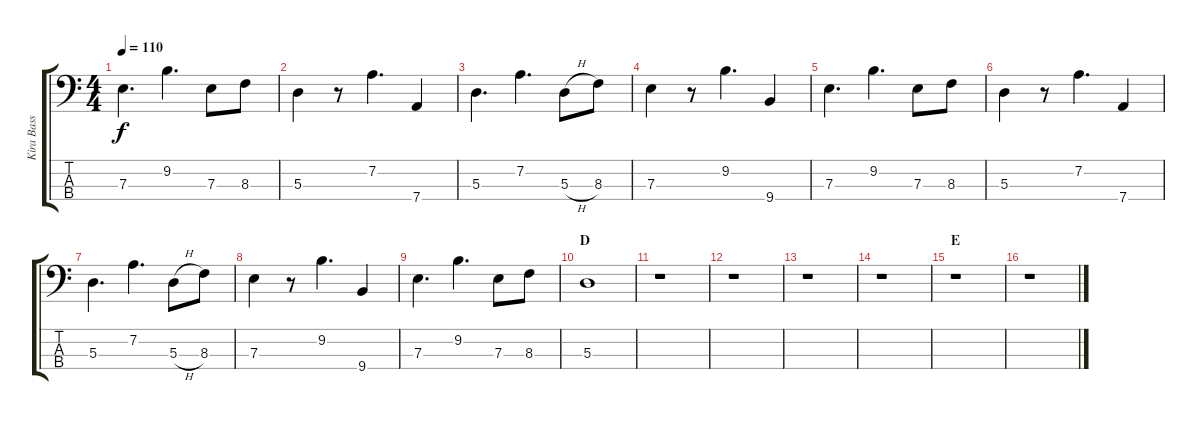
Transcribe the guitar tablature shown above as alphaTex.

\track ("Kira Bass" "Kira Bass") {instrument electricbassfinger}
\staff {score tabs}
\tuning (G2 D2 A1 D1) {hide}
\ts (4 4)
\tempo 110
\clef f4
\ks c
7.3.4{d dy f} 9.2.4{d} 7.3.8 8.3.8 |
5.3.4 r.8 7.2.4{d} 7.4.4 |
5.3.4{d} 7.2.4{d} 5.3{h}.8 8.3.8 |
7.3.4 r.8 9.2.4{d} 9.4.4 |
7.3.4{d} 9.2.4{d} 7.3.8 8.3.8 |
5.3.4 r.8 7.2.4{d} 7.4.4 |
5.3.4{d} 7.2.4{d} 5.3{h}.8 8.3.8 |
7.3.4 r.8 9.2.4{d} 9.4.4 |
7.3.4{d} 9.2.4{d} 7.3.8 8.3.8 |
\section ("" "D")
5.3.1 |
r.1 |
r.1 |
r.1 |
r.1 |
\section ("" "E")
r.1 |
r.1
